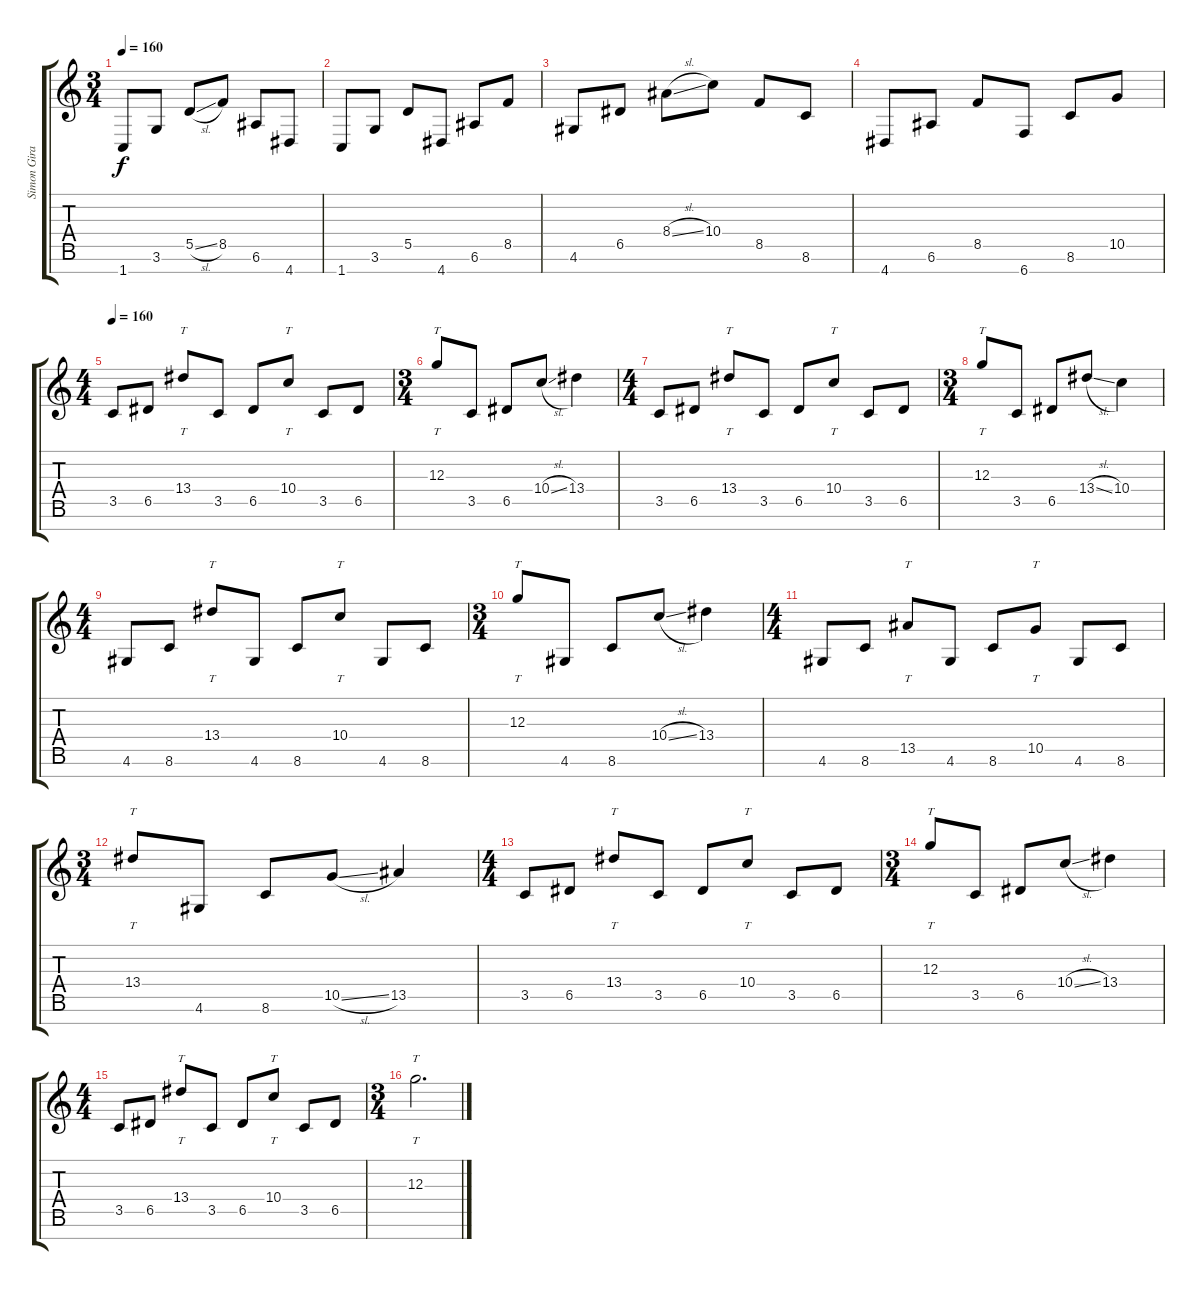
\track ("Simon Girard" "Simon Gira") {instrument distortionguitar}
\staff {score tabs}
\tuning (E4 B3 G3 D3 A2 E2 B1) {hide}
\ts (3 4)
\tempo 160
\clef g2
\ks c
1.7.8{dy f} 3.6.8 5.5{sl}.8 8.5.8 6.6.8 4.7.8 |
1.7.8 3.6.8 5.5.8 4.7.8 6.6.8 8.5.8 |
4.6.8 6.5.8 8.4{sl}.8 10.4.8 8.5.8 8.6.8 |
4.7.8 6.6.8 8.5.8 6.7.8 8.6.8 10.5.8 |
\ts (4 4)
\tempo 160
3.5.8{instrument electricguitarclean} 6.5.8 13.4.8{tt} 3.5.8 6.5.8 10.4.8{tt} 3.5.8 6.5.8 |
\ts (3 4)
12.3.8{tt} 3.5.8 6.5.8 10.4{sl}.8 13.4.4 |
\ts (4 4)
3.5.8 6.5.8 13.4.8{tt} 3.5.8 6.5.8 10.4.8{tt} 3.5.8 6.5.8 |
\ts (3 4)
12.3.8{tt} 3.5.8 6.5.8 13.4{sl}.8 10.4.4 |
\ts (4 4)
4.6.8 8.6.8 13.4.8{tt} 4.6.8 8.6.8 10.4.8{tt} 4.6.8 8.6.8 |
\ts (3 4)
12.3.8{tt} 4.6.8 8.6.8 10.4{sl}.8 13.4.4 |
\ts (4 4)
4.6.8 8.6.8 13.5.8{tt} 4.6.8 8.6.8 10.5.8{tt} 4.6.8 8.6.8 |
\ts (3 4)
13.4.8{tt} 4.6.8 8.6.8 10.5{sl}.8 13.5.4 |
\ts (4 4)
3.5.8 6.5.8 13.4.8{tt} 3.5.8 6.5.8 10.4.8{tt} 3.5.8 6.5.8 |
\ts (3 4)
12.3.8{tt} 3.5.8 6.5.8 10.4{sl}.8 13.4.4 |
\ts (4 4)
3.5.8 6.5.8 13.4.8{tt} 3.5.8 6.5.8 10.4.8{tt} 3.5.8 6.5.8 |
\ts (3 4)
12.3.2{tt d}
